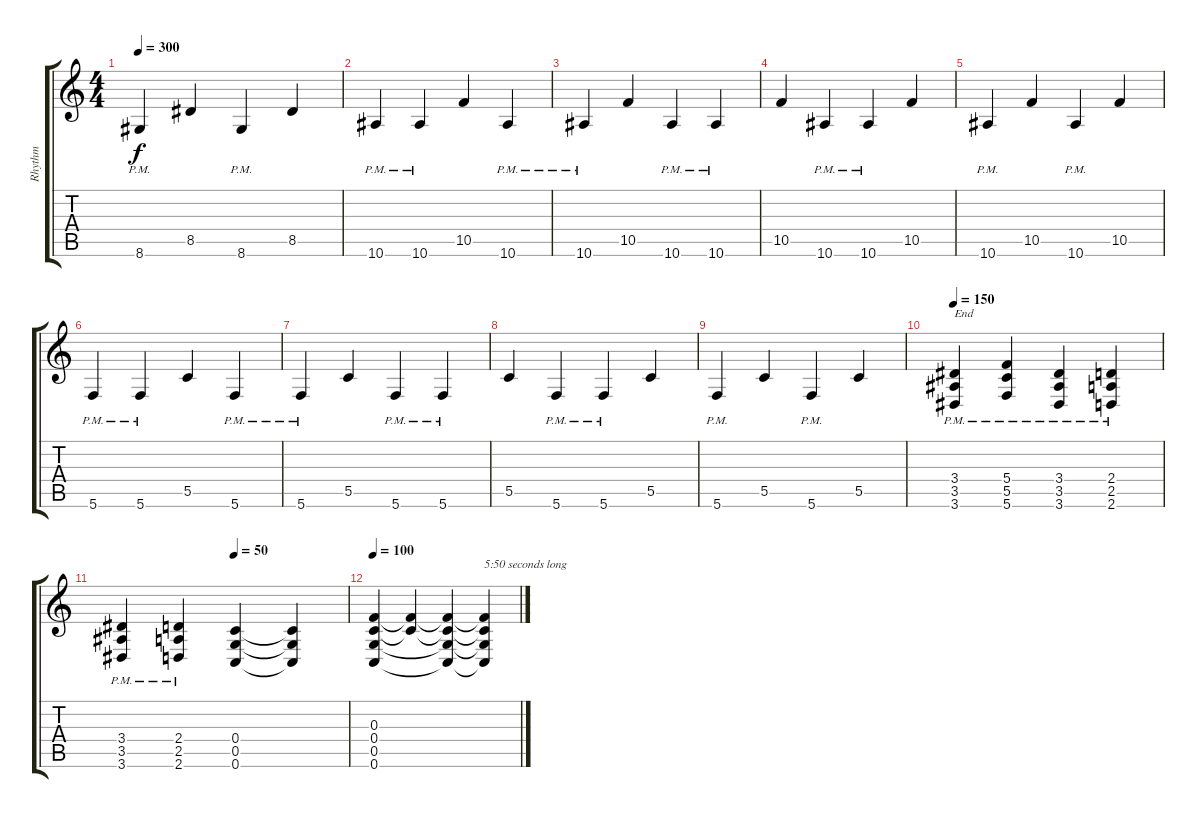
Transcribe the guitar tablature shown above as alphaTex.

\track ("Rhythm" "Rhythm") {instrument distortionguitar}
\staff {score tabs}
\tuning (D4 A3 F3 C3 G2 C2) {hide}
\ts (4 4)
\tempo 300
\clef g2
\ks c
8.6{pm}.4{dy f} 8.5.4 8.6{pm}.4 8.5.4 |
10.6{pm}.4 10.6{pm}.4 10.5.4 10.6{pm}.4 |
10.6{pm}.4 10.5.4 10.6{pm}.4 10.6{pm}.4 |
10.5.4 10.6{pm}.4 10.6{pm}.4 10.5.4 |
10.6{pm}.4 10.5.4 10.6{pm}.4 10.5.4 |
5.6{pm}.4 5.6{pm}.4 5.5.4 5.6{pm}.4 |
5.6{pm}.4 5.5.4 5.6{pm}.4 5.6{pm}.4 |
5.5.4 5.6{pm}.4 5.6{pm}.4 5.5.4 |
5.6{pm}.4 5.5.4 5.6{pm}.4 5.5.4 |
\tempo 150
(3.4{pm} 3.5{pm} 3.6{pm}).4{txt "End"} (5.4{pm} 5.5{pm} 5.6{pm}).4 (3.4{pm} 3.5{pm} 3.6{pm}).4 (2.4{pm} 2.5{pm} 2.6{pm}).4 |
\tempo (50 0.5)
(3.4{pm} 3.5{pm} 3.6{pm}).4 (2.4{pm} 2.5{pm} 2.6{pm}).4 (0.4 0.5 0.6).4 (0.4{t} 0.5{t} 0.6{t}).4 |
\tempo 100
(0.3 0.4 0.5 0.6).4{volume 16} (0.3{t} 0.4{t}).4 (0.3{t} 0.4{t} 0.5{t} 0.6{t}).4 (0.3{t} 0.4{t} 0.5{t} 0.6{t}).4{txt "5:50 seconds long"}
